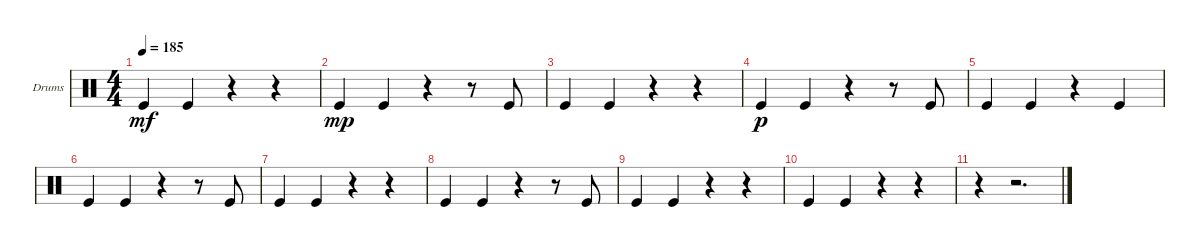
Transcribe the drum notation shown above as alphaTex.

\bracketExtendMode groupsimilarinstruments
\firstSystemTrackNameOrientation horizontal
\otherSystemsTrackNameOrientation horizontal
\track ("Drumkit" "Drums") {instrument percussion}
\staff {score}
\articulation defaults
\ts (4 4)
\tempo 185
\clef neutral
\ks c "Kick (hit)".4{dy mf} "Kick (hit)".4
r.4 r.4 |
"Kick (hit)".4{dy mp} "Kick (hit)".4 r.4 r.8 "Kick (hit)".8 |
"Kick (hit)".4 "Kick (hit)".4 r.4 r.4 |
"Kick (hit)".4{dy p} "Kick (hit)".4 r.4 r.8 "Kick (hit)".8 |
"Kick (hit)".4 "Kick (hit)".4 r.4 "Kick (hit)".4 |
"Kick (hit)".4 "Kick (hit)".4 r.4 r.8 "Kick (hit)".8 |
"Kick (hit)".4 "Kick (hit)".4 r.4 r.4 |
"Kick (hit)".4 "Kick (hit)".4 r.4 r.8 "Kick (hit)".8 |
"Kick (hit)".4 "Kick (hit)".4 r.4 r.4 |
"Kick (hit)".4 "Kick (hit)".4 r.4 r.4 |
r.4 r.2{d}
